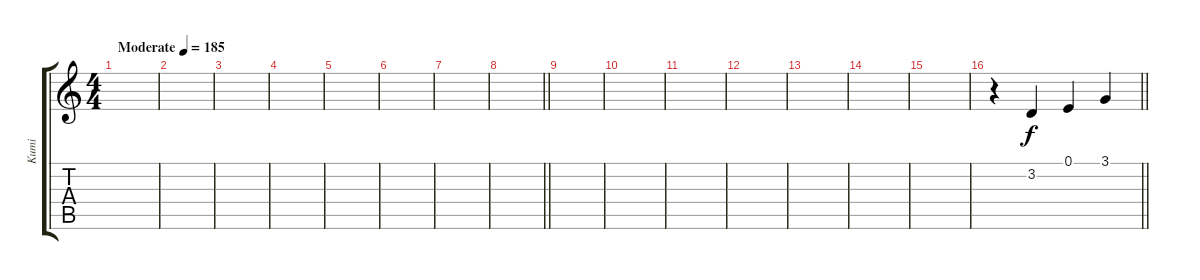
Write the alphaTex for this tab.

\track ("Kumi" "Kumi") {instrument voiceoohs}
\staff {score tabs}
\tuning (E4 B3 G3 D3 A2 E2) {hide}
\ts (4 4)
\tempo (185 "Moderate")
\clef g2
\ks c
|
|
|
|
|
|
|
\barLineRight lightlight
|
\section ("" "")
|
|
|
|
|
|
|
\barLineRight lightlight
r.4 3.2.4 0.1.4 3.1.4
